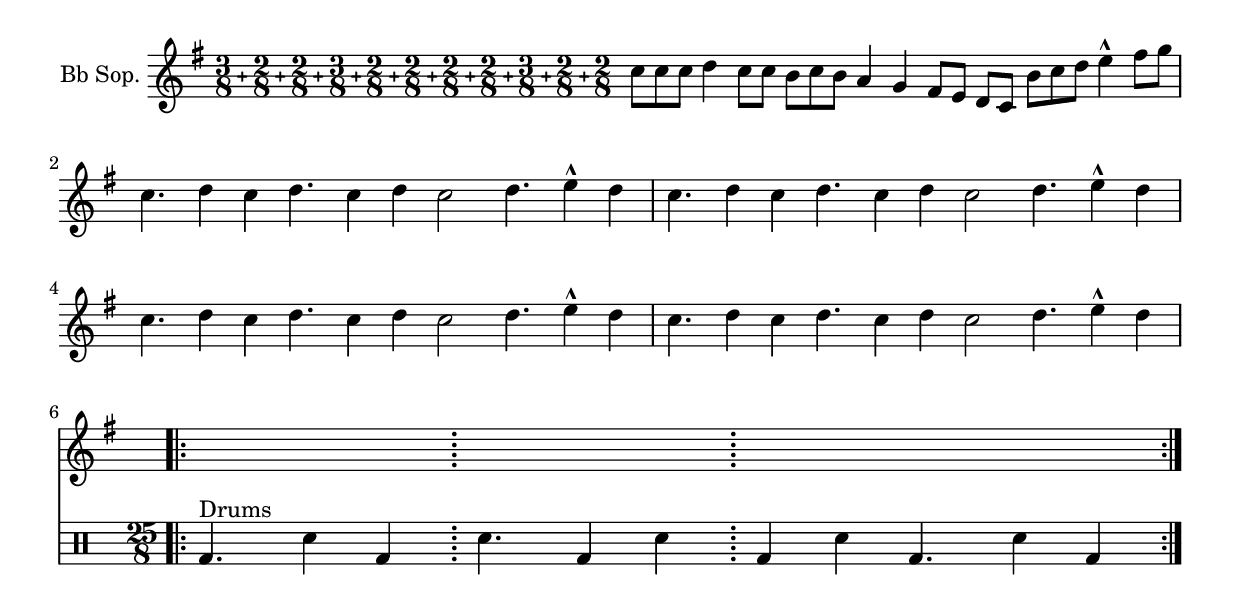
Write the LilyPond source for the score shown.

\version "2.11.64"

\header {
  lsrtags = "rhythms, percussion"

  texidoc = "
Though the polymetric time signature shown was not the most essential
item here, it has been included to show the beat of this piece (which
is the template of a real Balkan song!).

"
  doctitle = "Heavily customized polymetric time signatures"
}

#(define plus (markup #:vcenter "+"))
#(define ((custom-time-signature one two three four five six
           seven eight nine ten eleven num) grob)
            (grob-interpret-markup grob
              (markup #:override '(baseline-skip . 0) #:number
                (#:line (
                    (#:column (one num)) plus
                    (#:column (two num)) plus
                    (#:column (three num)) plus
                    (#:column (four num)) plus
                    (#:column (five num)) plus
                    (#:column (six num)) plus
                    (#:column (seven num)) plus
                    (#:column (eight num)) plus
                    (#:column (nine num)) plus
                    (#:column (ten num)) plus
                    (#:column (eleven num))))
                )))

melody = \relative c'' {
  \set Staff.instrumentName = #"Bb Sop."
  \key g \major
  #(set-time-signature 25 8 '(3 2 2 3 2 2 2 2 3 2 2))
  \override Staff.TimeSignature #'stencil =
    #(custom-time-signature "3" "2" "2" "3" "2" "2"
      "2" "2" "3" "2" "2" "8")
  c8 c c d4 c8 c b c b a4 g fis8 e d c b' c d e4-^ fis8 g \break
  c,4. d4 c4 d4. c4 d c2 d4. e4-^ d4
  c4. d4 c4 d4. c4 d c2 d4. e4-^ d4 \break
  c4. d4 c4 d4. c4 d c2 d4. e4-^ d4
  c4. d4 c4 d4. c4 d c2 d4. e4-^ d4 \break
}

drum = \new DrumStaff \drummode {
  \bar "|:" bd4.^\markup { "Drums" } sn4 bd \bar ":" sn4.
  bd4 sn \bar ":" bd sn bd4. sn4 bd \bar ":|"
}

{
  \melody
  \drum
}
